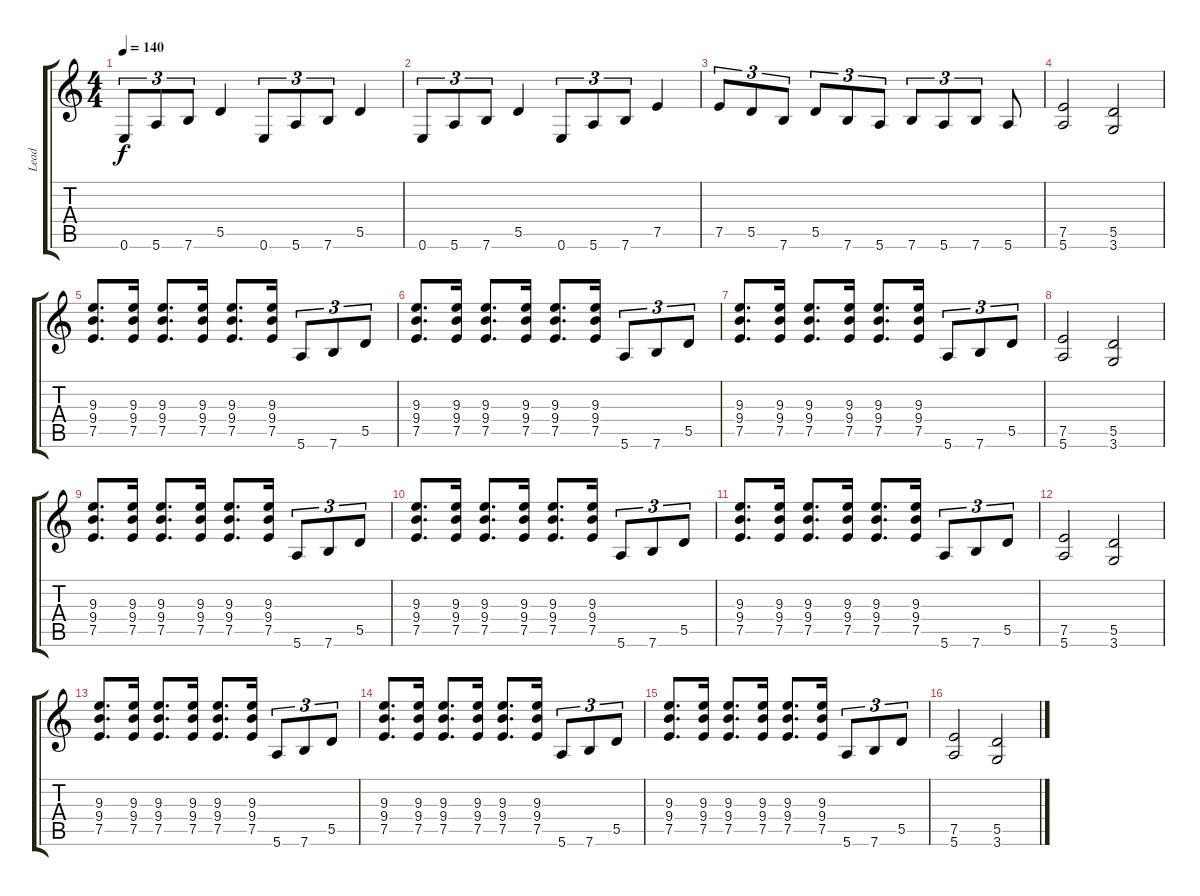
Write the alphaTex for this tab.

\track ("Lead" "Lead") {instrument overdrivenguitar}
\staff {score tabs}
\tuning (E4 B3 G3 D3 A2 E2) {hide}
\ts (4 4)
\tempo 140
\clef g2
\ks c
0.6.8{tu (3 2) dy f} 5.6.8{tu (3 2)} 7.6.8{tu (3 2)} 5.5.4 0.6.8{tu (3 2)} 5.6.8{tu (3 2)} 7.6.8{tu (3 2)} 5.5.4 |
0.6.8{tu (3 2)} 5.6.8{tu (3 2)} 7.6.8{tu (3 2)} 5.5.4 0.6.8{tu (3 2)} 5.6.8{tu (3 2)} 7.6.8{tu (3 2)} 7.5.4 |
7.5.8{tu (3 2)} 5.5.8{tu (3 2)} 7.6.8{tu (3 2)} 5.5.8{tu (3 2)} 7.6.8{tu (3 2)} 5.6.8{tu (3 2)} 7.6.8{tu (3 2)} 5.6.8{tu (3 2)} 7.6.8{tu (3 2)} 5.6.8 |
(7.5 5.6).2 (5.5 3.6).2 |
(9.3 9.4 7.5).8{d} (9.3 9.4 7.5).16 (9.3 9.4 7.5).8{d} (9.3 9.4 7.5).16 (9.3 9.4 7.5).8{d} (9.3 9.4 7.5).16 5.6.8{tu (3 2)} 7.6.8{tu (3 2)} 5.5.8{tu (3 2)} |
(9.3 9.4 7.5).8{d} (9.3 9.4 7.5).16 (9.3 9.4 7.5).8{d} (9.3 9.4 7.5).16 (9.3 9.4 7.5).8{d} (9.3 9.4 7.5).16 5.6.8{tu (3 2)} 7.6.8{tu (3 2)} 5.5.8{tu (3 2)} |
(9.3 9.4 7.5).8{d} (9.3 9.4 7.5).16 (9.3 9.4 7.5).8{d} (9.3 9.4 7.5).16 (9.3 9.4 7.5).8{d} (9.3 9.4 7.5).16 5.6.8{tu (3 2)} 7.6.8{tu (3 2)} 5.5.8{tu (3 2)} |
(7.5 5.6).2 (5.5 3.6).2 |
(9.3 9.4 7.5).8{d} (9.3 9.4 7.5).16 (9.3 9.4 7.5).8{d} (9.3 9.4 7.5).16 (9.3 9.4 7.5).8{d} (9.3 9.4 7.5).16 5.6.8{tu (3 2)} 7.6.8{tu (3 2)} 5.5.8{tu (3 2)} |
(9.3 9.4 7.5).8{d} (9.3 9.4 7.5).16 (9.3 9.4 7.5).8{d} (9.3 9.4 7.5).16 (9.3 9.4 7.5).8{d} (9.3 9.4 7.5).16 5.6.8{tu (3 2)} 7.6.8{tu (3 2)} 5.5.8{tu (3 2)} |
(9.3 9.4 7.5).8{d} (9.3 9.4 7.5).16 (9.3 9.4 7.5).8{d} (9.3 9.4 7.5).16 (9.3 9.4 7.5).8{d} (9.3 9.4 7.5).16 5.6.8{tu (3 2)} 7.6.8{tu (3 2)} 5.5.8{tu (3 2)} |
(7.5 5.6).2 (5.5 3.6).2 |
(9.3 9.4 7.5).8{d} (9.3 9.4 7.5).16 (9.3 9.4 7.5).8{d} (9.3 9.4 7.5).16 (9.3 9.4 7.5).8{d} (9.3 9.4 7.5).16 5.6.8{tu (3 2)} 7.6.8{tu (3 2)} 5.5.8{tu (3 2)} |
(9.3 9.4 7.5).8{d} (9.3 9.4 7.5).16 (9.3 9.4 7.5).8{d} (9.3 9.4 7.5).16 (9.3 9.4 7.5).8{d} (9.3 9.4 7.5).16 5.6.8{tu (3 2)} 7.6.8{tu (3 2)} 5.5.8{tu (3 2)} |
(9.3 9.4 7.5).8{d} (9.3 9.4 7.5).16 (9.3 9.4 7.5).8{d} (9.3 9.4 7.5).16 (9.3 9.4 7.5).8{d} (9.3 9.4 7.5).16 5.6.8{tu (3 2)} 7.6.8{tu (3 2)} 5.5.8{tu (3 2)} |
(7.5 5.6).2 (5.5 3.6).2
